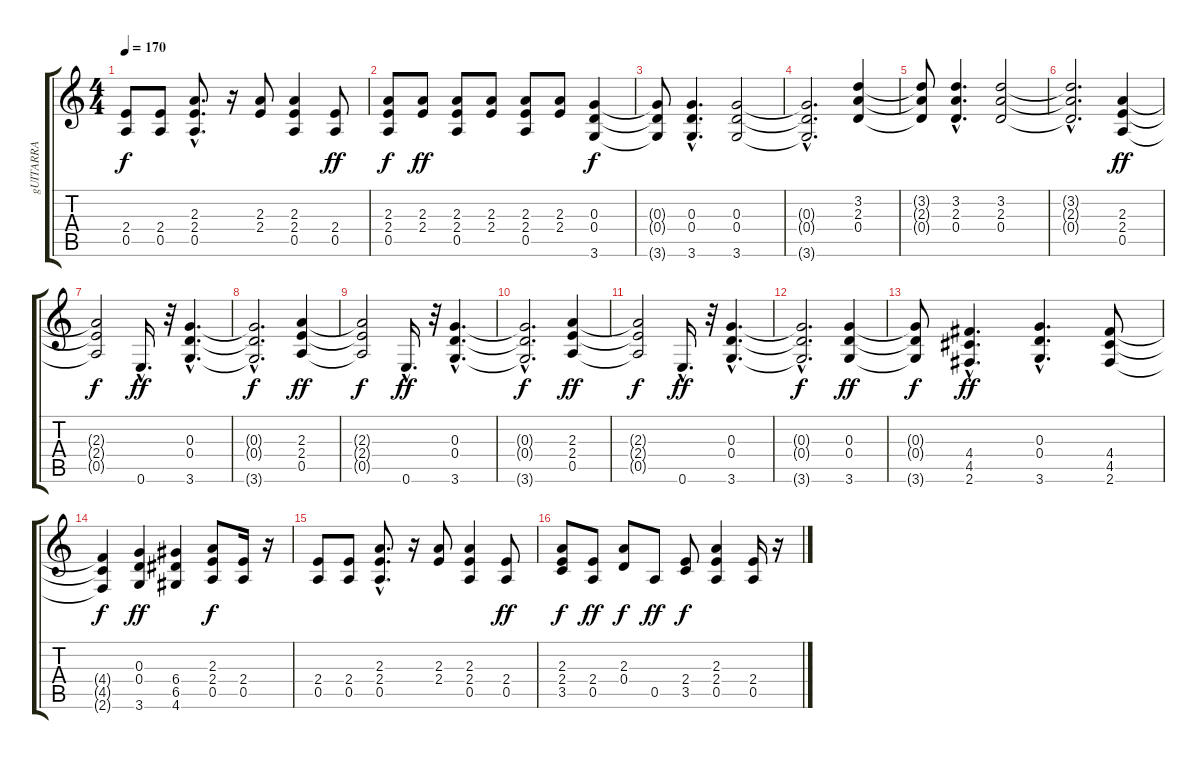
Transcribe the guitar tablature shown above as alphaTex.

\track ("gUITARRA" "gUITARRA") {instrument distortionguitar}
\staff {score tabs}
\tuning (E4 B3 G3 D3 A2 E2) {hide}
\ts (4 4)
\tempo 170
\clef g2
\ks c
(2.4 0.5).8{dy f} (2.4 0.5).8 (2.3{hac} 2.4{hac} 0.5{hac}).8{d} r.16 (2.3 2.4).8 (2.3 2.4 0.5).4 (2.4 0.5).8{dy ff} |
(2.3 2.4 0.5).8{dy f} (2.3 2.4).8{dy ff} (2.3 2.4 0.5).8 (2.3 2.4).8 (2.3 2.4 0.5).8 (2.3 2.4).8 (0.3 0.4 3.6).4{dy f} |
(0.3{t} 0.4{t} 3.6{t}).8 (0.3{hac} 0.4{hac} 3.6{hac}).4{d} (0.3 0.4 3.6).2 |
(0.3{hac t} 0.4{hac t} 3.6{hac t}).2{d} (3.2 2.3 0.4).4 |
(3.2{t} 2.3{t} 0.4{t}).8 (3.2{hac} 2.3{hac} 0.4{hac}).4{d} (3.2 2.3 0.4).2 |
(3.2{hac t} 2.3{hac t} 0.4{hac t}).2{d} (2.3 2.4 0.5).4{dy ff} |
(2.3{t} 2.4{t} 0.5{t}).2{dy f} 0.6{hac}.16{d dy ff} r.32 (0.3{hac} 0.4{hac} 3.6{hac}).4{d} |
(0.3{hac t} 0.4{hac t} 3.6{hac t}).2{d dy f} (2.3 2.4 0.5).4{dy ff} |
(2.3{t} 2.4{t} 0.5{t}).2{dy f} 0.6{hac}.16{d dy ff} r.32 (0.3{hac} 0.4{hac} 3.6{hac}).4{d} |
(0.3{hac t} 0.4{hac t} 3.6{hac t}).2{d dy f} (2.3 2.4 0.5).4{dy ff} |
(2.3{t} 2.4{t} 0.5{t}).2{dy f} 0.6{hac}.16{d dy ff} r.32 (0.3{hac} 0.4{hac} 3.6{hac}).4{d} |
(0.3{hac t} 0.4{hac t} 3.6{hac t}).2{d dy f} (0.3 0.4 3.6).4{dy ff} |
(0.3{t} 0.4{t} 3.6{t}).8{dy f} (4.4{hac} 4.5{hac} 2.6{hac}).4{d dy ff} (0.3{hac} 0.4{hac} 3.6{hac}).4{d} (4.4 4.5 2.6).8 |
(4.4{t} 4.5{t} 2.6{t}).4{dy f} (0.3 0.4 3.6).4{dy ff} (6.4 6.5 4.6).4 (2.3 2.4 0.5).8{dy f} (2.4 0.5).16 r.16 |
(2.4 0.5).8 (2.4 0.5).8 (2.3{hac} 2.4{hac} 0.5{hac}).8{d} r.16 (2.3 2.4).8 (2.3 2.4 0.5).4 (2.4 0.5).8{dy ff} |
(2.3 2.4 3.5).8{dy f} (2.4 0.5).8{dy ff} (2.3 0.4).8{dy f} 0.5.8{dy ff} (2.4 3.5).8{dy f} (2.3 2.4 0.5).4 (2.4 0.5).16 r.16
